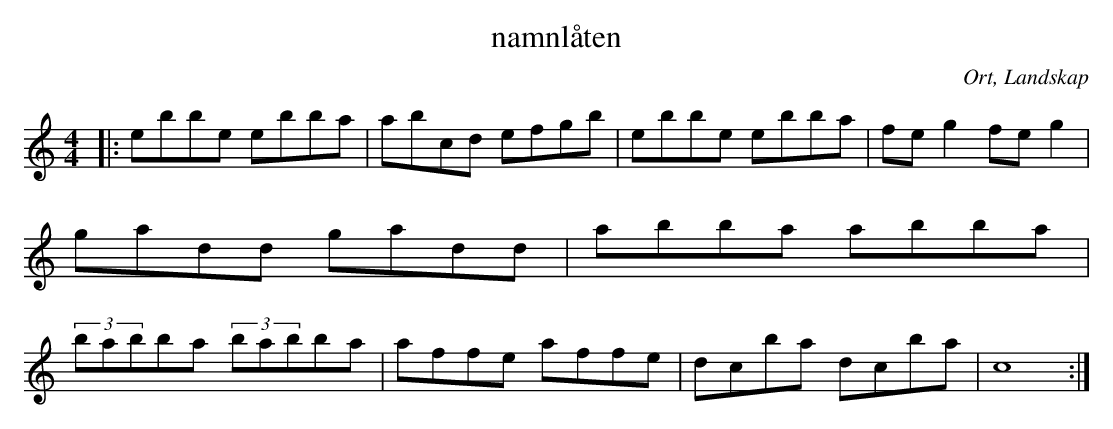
X:1
T:namnlåten
O:Ort, Landskap
M:4/4
L:1/8
K:C
|: ebbe ebba| abcd efgb| ebbe ebba| feg2 feg2| gadd gadd | abba abba | (3babba (3babba | affe affe | dcba dcba| c8:|
